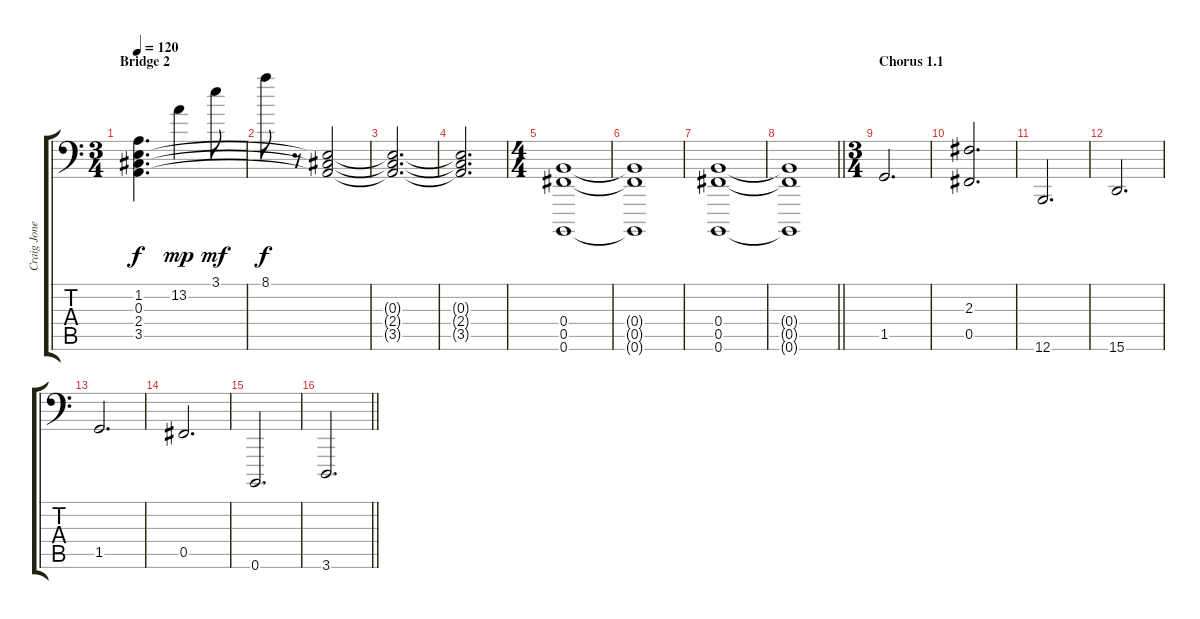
\track ("Craig Jones" "Craig Jone") {instrument acousticgrandpiano}
\staff {score tabs}
\tuning (Db5 Ab3 E3 B2 Gb2 B0) {hide}
\ts (3 4)
\section ("" "Bridge 2")
\tempo 120
\clef f4
\ks c
(1.2 0.3 2.4 3.5).4{d dy f} 13.2.4{dy mp} 3.1.8{dy mf} |
8.1.8{dy f} r.8 (0.3{t} 2.4{t} 3.5{t}).2 |
(0.3{t} 2.4{t} 3.5{t}).2{d} |
(0.3{t} 2.4{t} 3.5{t}).2{d} |
\ts (4 4)
(0.4 0.5 0.6).1 |
(0.4{t} 0.5{t} 0.6{t}).1 |
(0.4 0.5 0.6).1 |
\barLineRight lightlight
(0.4{t} 0.5{t} 0.6{t}).1 |
\ts (3 4)
\section ("" "Chorus 1.1")
1.5.2{d} |
(2.3 0.5).2{d} |
12.6.2{d} |
15.6.2{d} |
1.5.2{d} |
0.5.2{d} |
0.6.2{d} |
\barLineRight lightlight
3.6.2{d}
